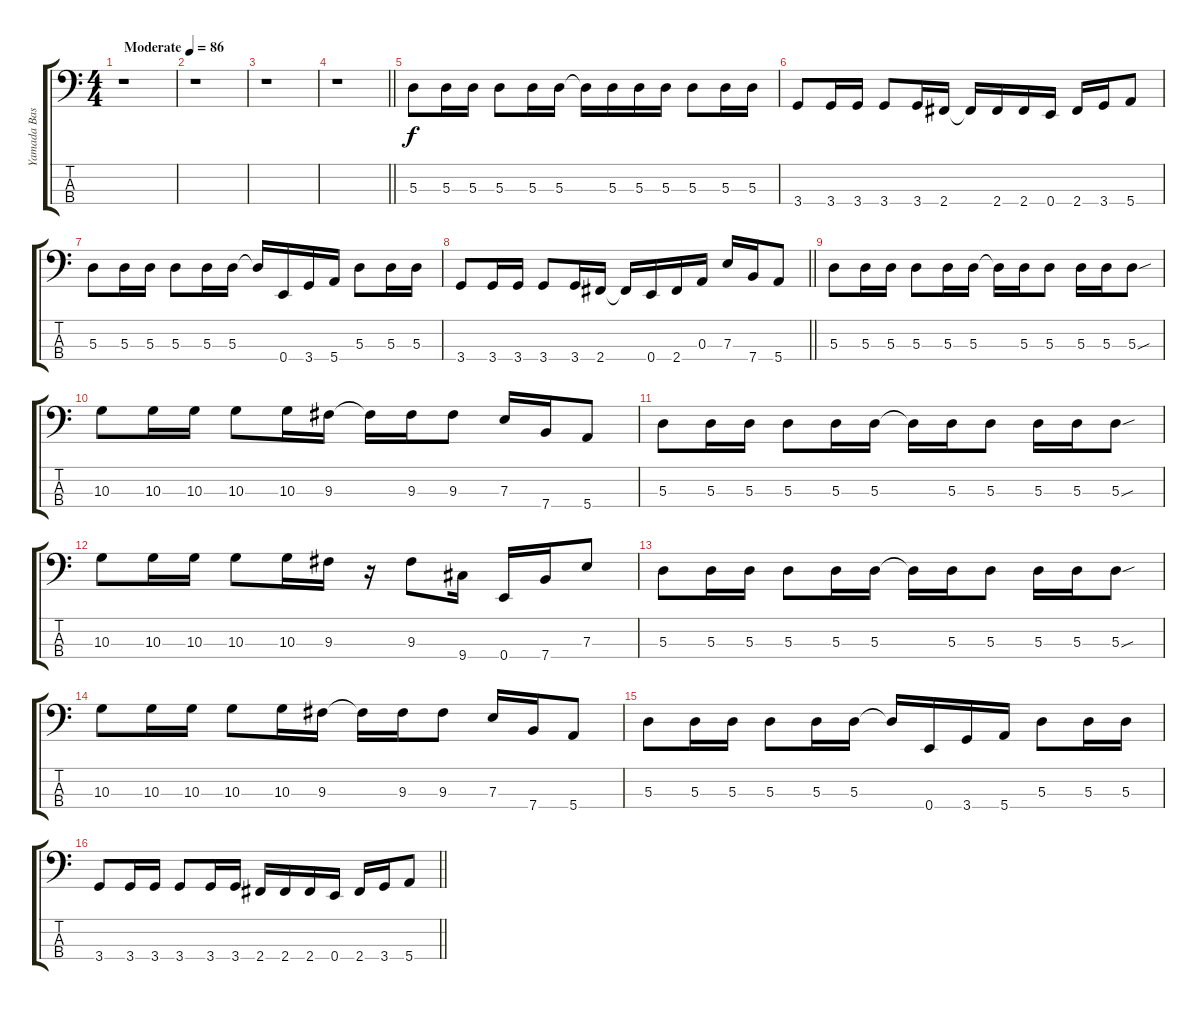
\track ("Yamada Bass" "Yamada Bas") {instrument electricbasspick}
\staff {score tabs}
\tuning (G2 D2 A1 E1) {hide}
\ts (4 4)
\tempo (86 "Moderate")
\clef f4
\ks c
r.1{dy f instrument electricbasspick} |
r.1 |
r.1 |
\barLineRight lightlight
r.1 |
5.3.8 5.3.16 5.3.16 5.3.8 5.3.16 5.3.16 5.3{t}.16 5.3.16 5.3.16 5.3.16 5.3.8 5.3.16 5.3.16 |
3.4.8 3.4.16 3.4.16 3.4.8 3.4.16 2.4.16 2.4{t}.16 2.4.16 2.4.16 0.4.16 2.4.16 3.4.16 5.4.8 |
5.3.8 5.3.16 5.3.16 5.3.8 5.3.16 5.3.16 5.3{t}.16 0.4.16 3.4.16 5.4.16 5.3.8 5.3.16 5.3.16 |
\barLineRight lightlight
3.4.8 3.4.16 3.4.16 3.4.8 3.4.16 2.4.16 2.4{t}.16 0.4.16 2.4.16 0.3.16 7.3.16 7.4.16 5.4.8 |
5.3.8 5.3.16 5.3.16 5.3.8 5.3.16 5.3.16 5.3{t}.16 5.3.16 5.3.8 5.3.16 5.3.16 5.3{sou}.8 |
10.3.8 10.3.16 10.3.16 10.3.8 10.3.16 9.3.16 9.3{t}.16 9.3.16 9.3.8 7.3.16 7.4.16 5.4.8 |
5.3.8 5.3.16 5.3.16 5.3.8 5.3.16 5.3.16 5.3{t}.16 5.3.16 5.3.8 5.3.16 5.3.16 5.3{sou}.8 |
10.3.8 10.3.16 10.3.16 10.3.8 10.3.16 9.3.16 r.16 9.3.8 9.4.16 0.4.16 7.4.16 7.3.8 |
5.3.8 5.3.16 5.3.16 5.3.8 5.3.16 5.3.16 5.3{t}.16 5.3.16 5.3.8 5.3.16 5.3.16 5.3{sou}.8 |
10.3.8 10.3.16 10.3.16 10.3.8 10.3.16 9.3.16 9.3{t}.16 9.3.16 9.3.8 7.3.16 7.4.16 5.4.8 |
5.3.8 5.3.16 5.3.16 5.3.8 5.3.16 5.3.16 5.3{t}.16 0.4.16 3.4.16 5.4.16 5.3.8 5.3.16 5.3.16 |
\barLineRight lightlight
3.4.8 3.4.16 3.4.16 3.4.8 3.4.16 3.4.16 2.4.16 2.4.16 2.4.16 0.4.16 2.4.16 3.4.16 5.4.8
